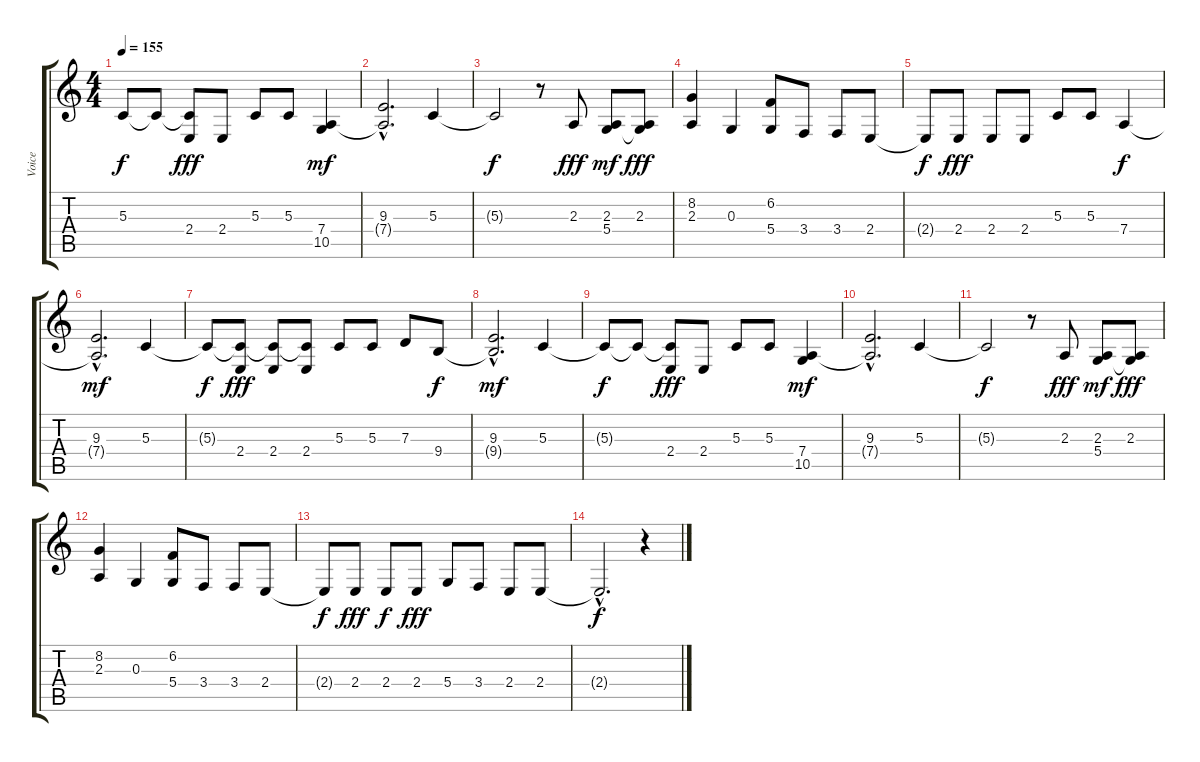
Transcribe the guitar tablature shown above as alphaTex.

\track ("Voice" "Voice") {instrument cello}
\staff {score tabs}
\tuning (E4 B3 G3 D3 A2 E2) {hide}
\ts (4 4)
\tempo 155
\clef g2
\ks c
5.3{t}.8{dy f} 5.3{t}.8 (5.3{t} 2.4).8{dy fff} 2.4.8 5.3.8 5.3.8 (7.4 10.5).4{dy mf} |
(9.3{hac} 7.4{hac t}).2{d} 5.3.4 |
5.3{t}.2{dy f} r.8 2.3.8{dy fff} (2.3 5.4).8{dy mf} (2.3 5.4{t}).8{dy fff} |
(8.2 2.3).4 0.3.4 (6.2 5.4).8 3.4.8 3.4.8 2.4.8 |
2.4{t}.8{dy f} 2.4.8{dy fff} 2.4.8 2.4.8 5.3.8 5.3.8 7.4.4{dy f} |
(9.3{hac} 7.4{hac t}).2{d dy mf} 5.3.4 |
5.3{t}.8{dy f} (5.3{t} 2.4).8{dy fff} (5.3{t} 2.4).8 (5.3{t} 2.4).8 5.3.8 5.3.8 7.3.8 9.4.8{dy f} |
(9.3{hac} 9.4{hac t}).2{d dy mf} 5.3.4 |
5.3{t}.8{dy f} 5.3{t}.8 (5.3{t} 2.4).8{dy fff} 2.4.8 5.3.8 5.3.8 (7.4 10.5).4{dy mf} |
(9.3{hac} 7.4{hac t}).2{d} 5.3.4 |
5.3{t}.2{dy f} r.8 2.3.8{dy fff} (2.3 5.4).8{dy mf} (2.3 5.4{t}).8{dy fff} |
(8.2 2.3).4 0.3.4 (6.2 5.4).8 3.4.8 3.4.8 2.4.8 |
2.4{t}.8{dy f} 2.4.8{dy fff} 2.4.8{dy f} 2.4.8{dy fff} 5.4.8 3.4.8 2.4.8 2.4.8 |
2.4{hac t}.2{d dy f} r.4
